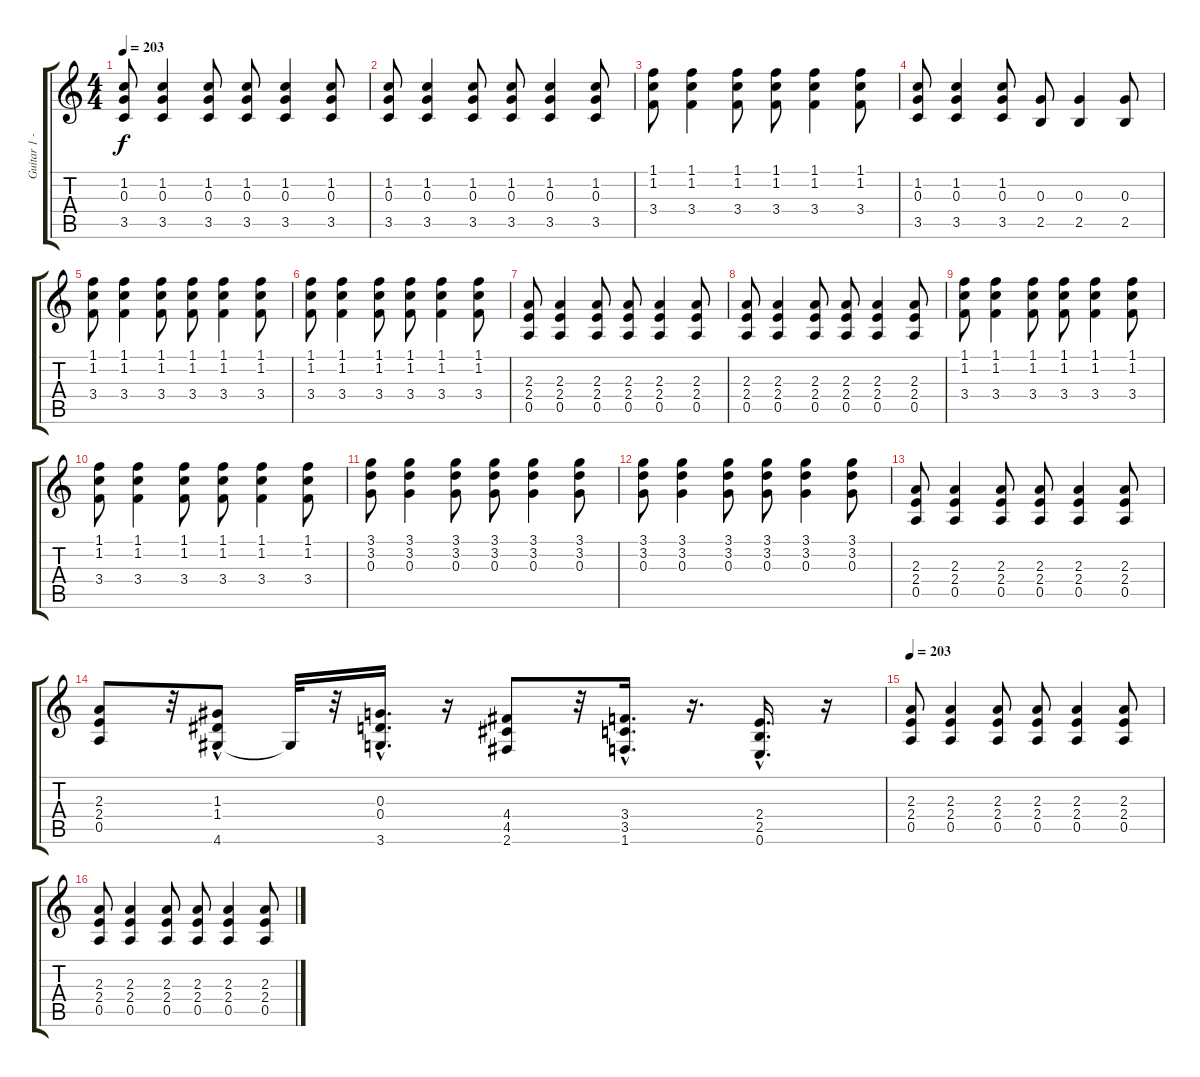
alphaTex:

\track ("Guitar 1 - El Hefe" "Guitar 1 -") {instrument overdrivenguitar}
\staff {score tabs}
\tuning (E4 B3 G3 D3 A2 E2) {hide}
\ts (4 4)
\tempo 203
\clef g2
\ks c
(1.2 0.3 3.5).8{dy f} (1.2 0.3 3.5).4 (1.2 0.3 3.5).8 (1.2 0.3 3.5).8 (1.2 0.3 3.5).4 (1.2 0.3 3.5).8 |
(1.2 0.3 3.5).8 (1.2 0.3 3.5).4 (1.2 0.3 3.5).8 (1.2 0.3 3.5).8 (1.2 0.3 3.5).4 (1.2 0.3 3.5).8 |
(1.1 1.2 3.4).8 (1.1 1.2 3.4).4 (1.1 1.2 3.4).8 (1.1 1.2 3.4).8 (1.1 1.2 3.4).4 (1.1 1.2 3.4).8 |
(1.2 0.3 3.5).8 (1.2 0.3 3.5).4 (1.2 0.3 3.5).8 (0.3 2.5).8 (0.3 2.5).4 (0.3 2.5).8 |
(1.1 1.2 3.4).8 (1.1 1.2 3.4).4 (1.1 1.2 3.4).8 (1.1 1.2 3.4).8 (1.1 1.2 3.4).4 (1.1 1.2 3.4).8 |
(1.1 1.2 3.4).8 (1.1 1.2 3.4).4 (1.1 1.2 3.4).8 (1.1 1.2 3.4).8 (1.1 1.2 3.4).4 (1.1 1.2 3.4).8 |
(2.3 2.4 0.5).8 (2.3 2.4 0.5).4 (2.3 2.4 0.5).8 (2.3 2.4 0.5).8 (2.3 2.4 0.5).4 (2.3 2.4 0.5).8 |
(2.3 2.4 0.5).8 (2.3 2.4 0.5).4 (2.3 2.4 0.5).8 (2.3 2.4 0.5).8 (2.3 2.4 0.5).4 (2.3 2.4 0.5).8 |
(1.1 1.2 3.4).8 (1.1 1.2 3.4).4 (1.1 1.2 3.4).8 (1.1 1.2 3.4).8 (1.1 1.2 3.4).4 (1.1 1.2 3.4).8 |
(1.1 1.2 3.4).8 (1.1 1.2 3.4).4 (1.1 1.2 3.4).8 (1.1 1.2 3.4).8 (1.1 1.2 3.4).4 (1.1 1.2 3.4).8 |
(3.1 3.2 0.3).8 (3.1 3.2 0.3).4 (3.1 3.2 0.3).8 (3.1 3.2 0.3).8 (3.1 3.2 0.3).4 (3.1 3.2 0.3).8 |
(3.1 3.2 0.3).8 (3.1 3.2 0.3).4 (3.1 3.2 0.3).8 (3.1 3.2 0.3).8 (3.1 3.2 0.3).4 (3.1 3.2 0.3).8 |
(2.3 2.4 0.5).8 (2.3 2.4 0.5).4 (2.3 2.4 0.5).8 (2.3 2.4 0.5).8 (2.3 2.4 0.5).4 (2.3 2.4 0.5).8 |
(2.3 2.4 0.5).8 r.32 (1.3{hac} 1.4{hac} 4.6).8 4.6{t}.32 r.32 (0.3{hac} 0.4{hac} 3.6{hac}).16{d} r.16 (4.4 4.5 2.6).8 r.32 (3.4{hac} 3.5{hac} 1.6{hac}).16{d} r.16{d} (2.4{hac} 2.5{hac} 0.6{hac}).16{d} r.16 |
\tempo 203
(2.3 2.4 0.5).8 (2.3 2.4 0.5).4 (2.3 2.4 0.5).8 (2.3 2.4 0.5).8 (2.3 2.4 0.5).4 (2.3 2.4 0.5).8 |
(2.3 2.4 0.5).8 (2.3 2.4 0.5).4 (2.3 2.4 0.5).8 (2.3 2.4 0.5).8 (2.3 2.4 0.5).4 (2.3 2.4 0.5).8
